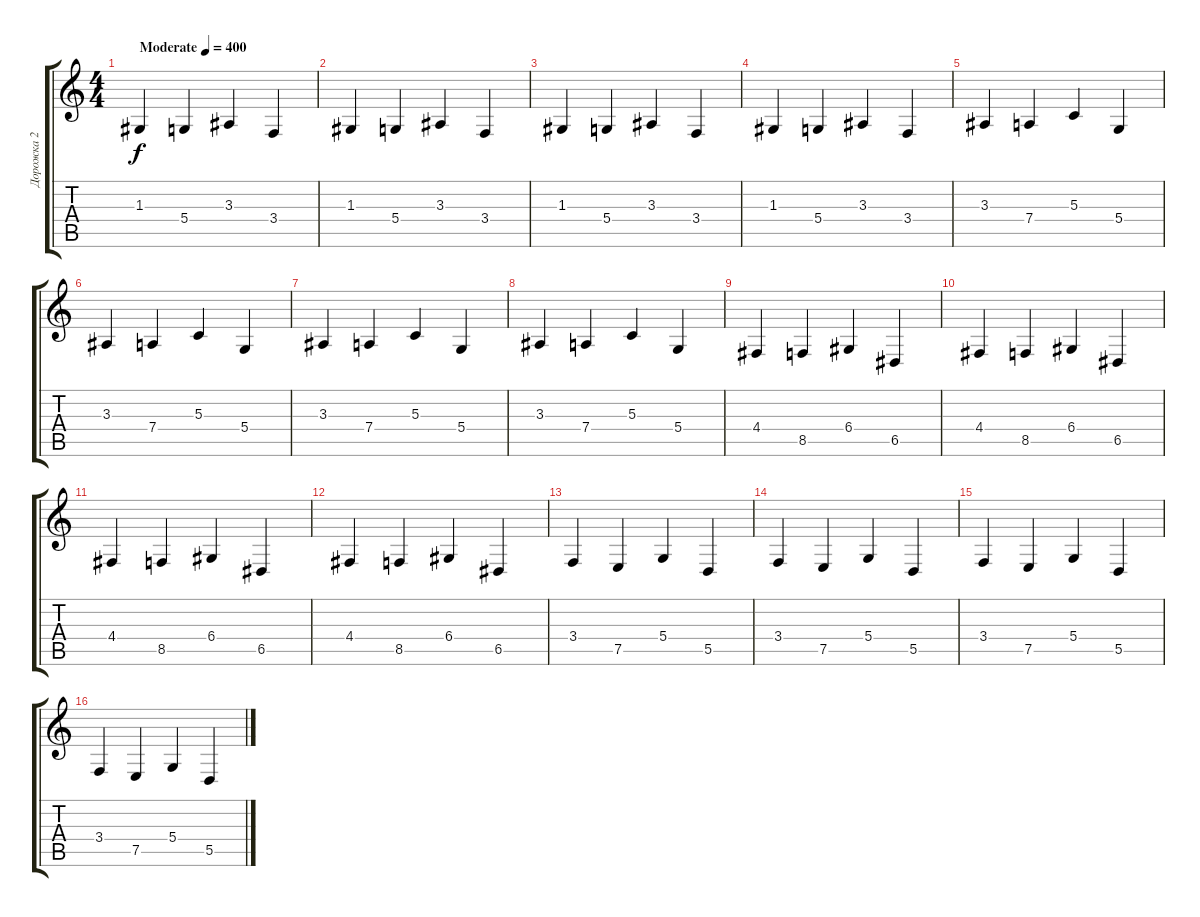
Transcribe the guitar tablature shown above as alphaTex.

\track ("Дорожка 2" "Дорожка 2") {instrument lead2sawtooth}
\staff {score tabs}
\tuning (E4 B3 G3 D3 A2 E2) {hide}
\ts (4 4)
\tempo (400 "Moderate")
\clef g2
\ks c
1.3.4{dy f instrument lead2sawtooth} 5.4.4 3.3.4 3.4.4 |
1.3.4 5.4.4 3.3.4 3.4.4 |
1.3.4 5.4.4 3.3.4 3.4.4 |
1.3.4 5.4.4 3.3.4 3.4.4 |
3.3.4 7.4.4 5.3.4 5.4.4 |
3.3.4 7.4.4 5.3.4 5.4.4 |
3.3.4 7.4.4 5.3.4 5.4.4 |
3.3.4 7.4.4 5.3.4 5.4.4 |
4.4.4 8.5.4 6.4.4 6.5.4 |
4.4.4 8.5.4 6.4.4 6.5.4 |
4.4.4 8.5.4 6.4.4 6.5.4 |
4.4.4 8.5.4 6.4.4 6.5.4 |
3.4.4 7.5.4 5.4.4 5.5.4 |
3.4.4 7.5.4 5.4.4 5.5.4 |
3.4.4 7.5.4 5.4.4 5.5.4 |
3.4.4 7.5.4 5.4.4 5.5.4
